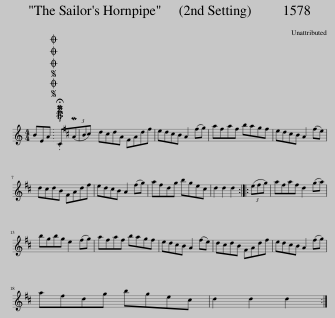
X:1
L:1/8
M:4/4
I:linebreak $
K:C
V:1 treble
V:1
 BEA |SOSOOO .!fermata!PMTuC(3(MAB^c) | d^cdA ^FAd^f | ed^cB A2 (^fg) | a^faf bagf | %5
 ed^cB A2 (^fe) |$ d^cdB ^FAd^f | ed^cB A2 (^fg) | a^fdg bge^c | d2 d2 d2 :: %10
 (3(e^fg) | a^faf d2 (ga) |$ bgbg e2 (^fg) | a^faf bagf | ed^cB A2 (^fe) | %15
 d^cdB ^FAd^f | ed^cB A2 (^fg) |$ a^fdg bge^c | d2 d2 d2 :| %19
